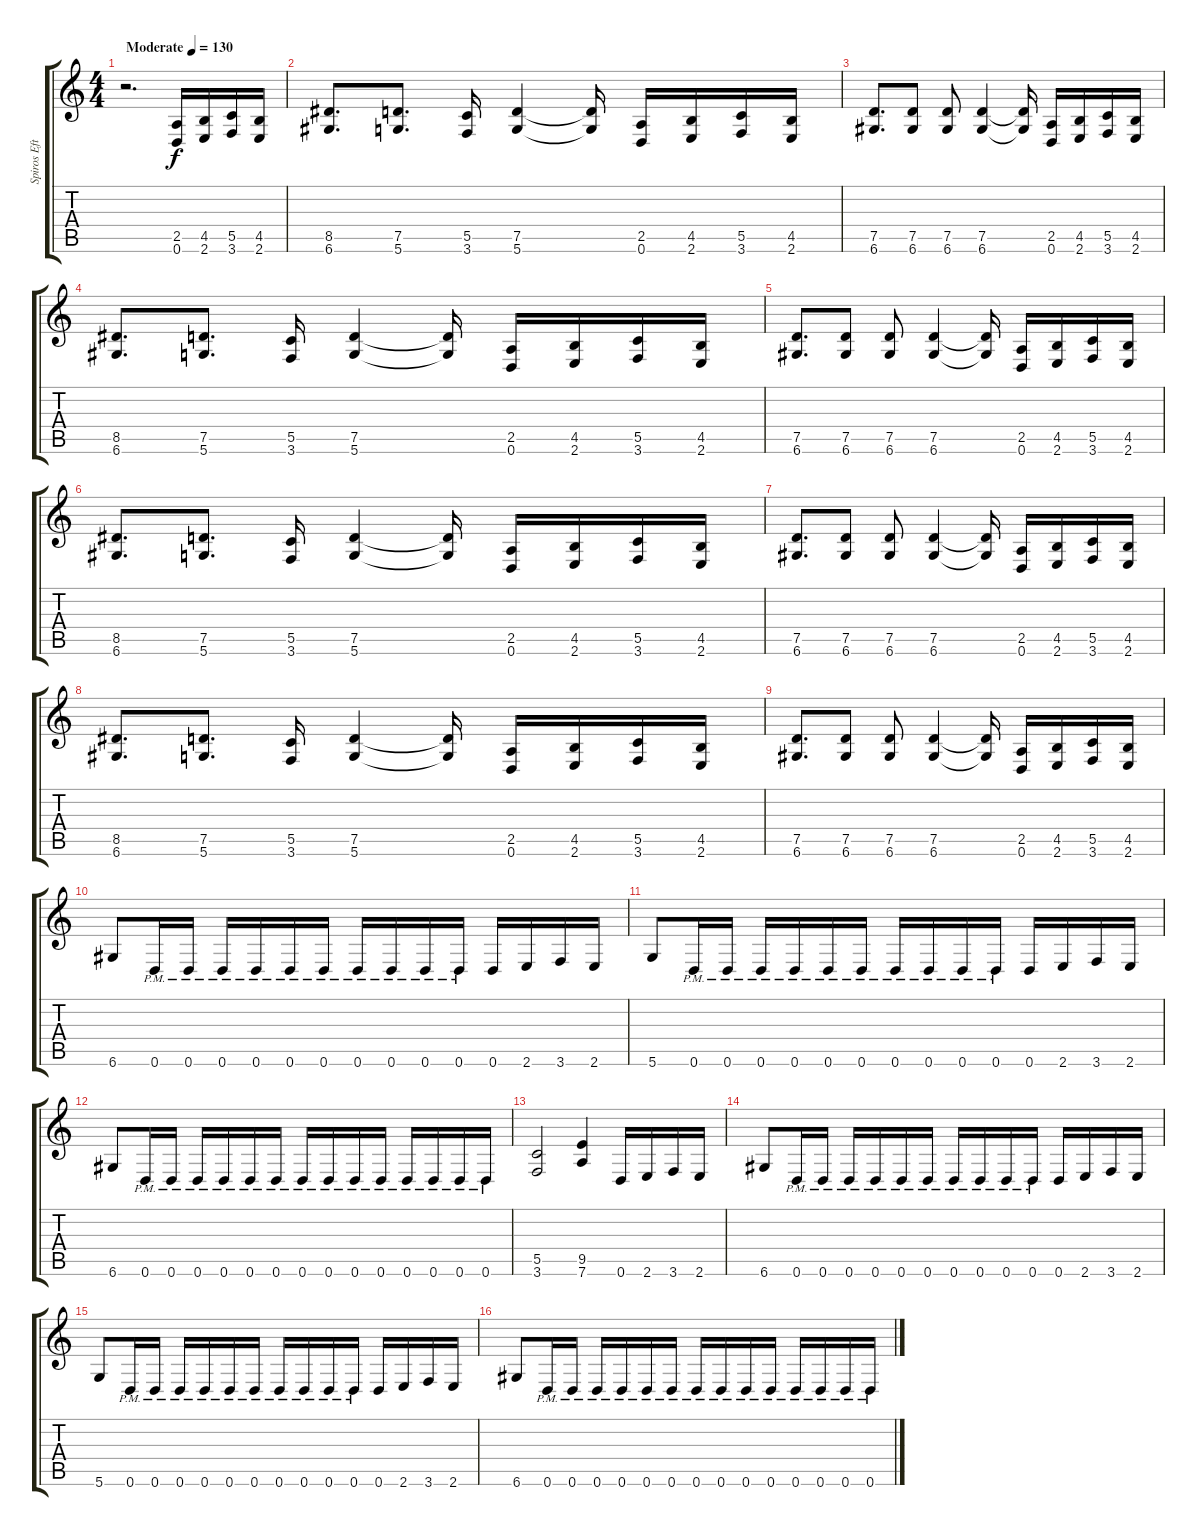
\track ("Spiros Efthimiadis" "Spiros Eft") {instrument distortionguitar}
\staff {score tabs}
\tuning (D4 A3 F3 C3 G2 D2) {hide}
\ts (4 4)
\tempo (130 "Moderate")
\clef g2
\ks c
r.2{d dy f instrument distortionguitar} (2.5 0.6).16 (4.5 2.6).16 (5.5 3.6).16 (4.5 2.6).16 |
(8.5 6.6).8{d} (7.5 5.6).8{d} (5.5 3.6).16 (7.5 5.6).4 (7.5{t} 5.6{t}).16 (2.5 0.6).16 (4.5 2.6).16 (5.5 3.6).16 (4.5 2.6).16 |
(7.5 6.6).8{d} (7.5 6.6).8 (7.5 6.6).8 (7.5 6.6).4 (7.5{t} 6.6{t}).16 (2.5 0.6).16 (4.5 2.6).16 (5.5 3.6).16 (4.5 2.6).16 |
(8.5 6.6).8{d} (7.5 5.6).8{d} (5.5 3.6).16 (7.5 5.6).4 (7.5{t} 5.6{t}).16 (2.5 0.6).16 (4.5 2.6).16 (5.5 3.6).16 (4.5 2.6).16 |
(7.5 6.6).8{d} (7.5 6.6).8 (7.5 6.6).8 (7.5 6.6).4 (7.5{t} 6.6{t}).16 (2.5 0.6).16 (4.5 2.6).16 (5.5 3.6).16 (4.5 2.6).16 |
(8.5 6.6).8{d} (7.5 5.6).8{d} (5.5 3.6).16 (7.5 5.6).4 (7.5{t} 5.6{t}).16 (2.5 0.6).16 (4.5 2.6).16 (5.5 3.6).16 (4.5 2.6).16 |
(7.5 6.6).8{d} (7.5 6.6).8 (7.5 6.6).8 (7.5 6.6).4 (7.5{t} 6.6{t}).16 (2.5 0.6).16 (4.5 2.6).16 (5.5 3.6).16 (4.5 2.6).16 |
(8.5 6.6).8{d} (7.5 5.6).8{d} (5.5 3.6).16 (7.5 5.6).4 (7.5{t} 5.6{t}).16 (2.5 0.6).16 (4.5 2.6).16 (5.5 3.6).16 (4.5 2.6).16 |
(7.5 6.6).8{d} (7.5 6.6).8 (7.5 6.6).8 (7.5 6.6).4 (7.5{t} 6.6{t}).16 (2.5 0.6).16 (4.5 2.6).16 (5.5 3.6).16 (4.5 2.6).16 |
6.6.8 0.6{pm}.16 0.6{pm}.16 0.6{pm}.16 0.6{pm}.16 0.6{pm}.16 0.6{pm}.16 0.6{pm}.16 0.6{pm}.16 0.6{pm}.16 0.6{pm}.16 0.6.16 2.6.16 3.6.16 2.6.16 |
5.6.8 0.6{pm}.16 0.6{pm}.16 0.6{pm}.16 0.6{pm}.16 0.6{pm}.16 0.6{pm}.16 0.6{pm}.16 0.6{pm}.16 0.6{pm}.16 0.6{pm}.16 0.6.16 2.6.16 3.6.16 2.6.16 |
6.6.8 0.6{pm}.16 0.6{pm}.16 0.6{pm}.16 0.6{pm}.16 0.6{pm}.16 0.6{pm}.16 0.6{pm}.16 0.6{pm}.16 0.6{pm}.16 0.6{pm}.16 0.6{pm}.16 0.6{pm}.16 0.6{pm}.16 0.6{pm}.16 |
(5.5 3.6).2 (9.5 7.6).4 0.6.16 2.6.16 3.6.16 2.6.16 |
6.6.8 0.6{pm}.16 0.6{pm}.16 0.6{pm}.16 0.6{pm}.16 0.6{pm}.16 0.6{pm}.16 0.6{pm}.16 0.6{pm}.16 0.6{pm}.16 0.6{pm}.16 0.6.16 2.6.16 3.6.16 2.6.16 |
5.6.8 0.6{pm}.16 0.6{pm}.16 0.6{pm}.16 0.6{pm}.16 0.6{pm}.16 0.6{pm}.16 0.6{pm}.16 0.6{pm}.16 0.6{pm}.16 0.6{pm}.16 0.6.16 2.6.16 3.6.16 2.6.16 |
6.6.8 0.6{pm}.16 0.6{pm}.16 0.6{pm}.16 0.6{pm}.16 0.6{pm}.16 0.6{pm}.16 0.6{pm}.16 0.6{pm}.16 0.6{pm}.16 0.6{pm}.16 0.6{pm}.16 0.6{pm}.16 0.6{pm}.16 0.6{pm}.16
